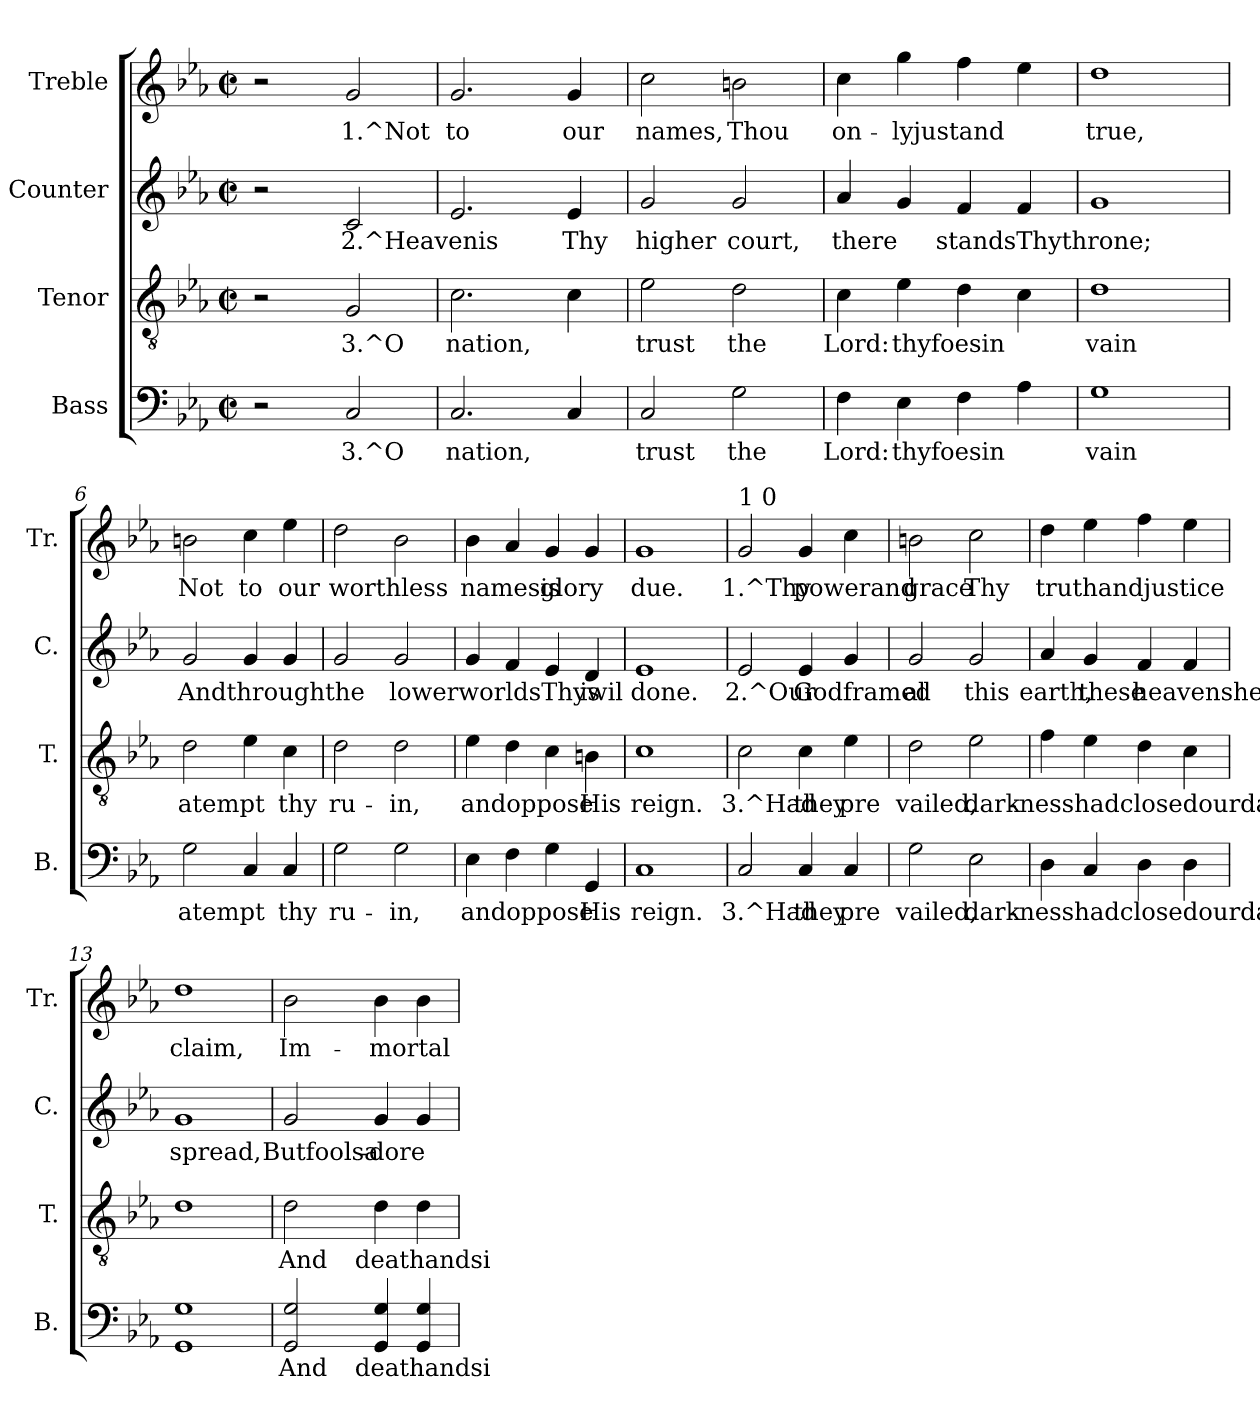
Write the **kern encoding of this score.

**kern	**text	**kern	**text	**kern	**text	**kern	**text
*part4	*part4	*part3	*part3	*part2	*part2	*part1	*part1
*staff4	*staff4	*staff3	*staff3	*staff2	*staff2	*staff1	*staff1
*I"Bass	*	*I"Tenor	*	*I"Counter	*	*I"Treble	*
*I'B.	*	*I'T.	*	*I'C.	*	*I'Tr.	*
!!LO:PB:g=z
*stria5	*	*stria5	*	*stria5	*	*stria5	*
*clefF4	*	*clefGv2	*	*clefG2	*	*clefG2	*
*k[b-e-a-]	*	*k[b-e-a-]	*	*k[b-e-a-]	*	*k[b-e-a-]	*
*E-:	*	*E-:	*	*E-:	*	*E-:	*
*M2/2	*	*M2/2	*	*M2/2	*	*M2/2	*
*met(c|)	*	*met(c|)	*	*met(c|)	*	*met(c|)	*
=1	=1	=1	=1	=1	=1	=1	=1
2r	.	2r	.	2r	.	2r	.
!	!LO:LY:a:rj	!	!LO:LY:b:rj	!	!LO:LY:b:rj	!	!LO:LY:b:rj
2C/	3.^O	2G/	3.^O	2c/	2.^Heavenis-	2g/	1.^Not
=2	=2	=2	=2	=2	=2	=2	=2
!	!LO:LY:a:rj	!	!LO:LY:b:rj	!	!LO:LY:b:rj	!	!LO:LY:b:rj
2.C/	nation,	2.c\	nation,	2.e-/	--	2.g/	to
!	!LO:LY:a:rj	!	!LO:LY:b:rj	!	!LO:LY:b:rj	!	!LO:LY:b:rj
4C/	.	4c\	.	4e-/	-Thy	4g/	our
=3	=3	=3	=3	=3	=3	=3	=3
!	!LO:LY:a:rj	!	!LO:LY:b:rj	!	!LO:LY:b:rj	!	!LO:LY:b:rj
2C/	trust	2e-\	trust	2g/	higher	2cc\	names,
!	!LO:LY:a:rj	!	!LO:LY:b:rj	!	!LO:LY:b:rj	!	!LO:LY:b:rj
2G\	the	2d\	the	2g/	court,	2bn\	Thou
=4	=4	=4	=4	=4	=4	=4	=4
!	!LO:LY:a:rj	!	!LO:LY:b:rj	!	!LO:LY:b:rj	!	!LO:LY:b:rj
4F\	Lord:	4c\	Lord:	4a-/	there	4cc\	on-
!	!LO:LY:a:rj	!	!LO:LY:b:rj	!	!LO:LY:b:rj	!	!LO:LY:b:rj
4E-\	thyfoesin	4e-\	thyfoesin	4g/	.	4gg\	-lyjustand
!	!LO:LY:a:rj	!	!LO:LY:b:rj	!	!LO:LY:b:rj	!	!LO:LY:b:rj
4F\	.	4d\	.	4f/	standsThythrone;	4ff\	.
!	!LO:LY:a:rj	!	!LO:LY:b:rj	!	!LO:LY:b:rj	!	!LO:LY:b:rj
4A-\	.	4c\	.	4f/	.	4ee-\	.
=5	=5	=5	=5	=5	=5	=5	=5
!	!LO:LY:a:rj	!	!LO:LY:b:rj	!	!LO:LY:b:rj	!	!LO:LY:b:rj
1G	vain	1d	vain	1g	.	1dd	true,
=6	=6	=6	=6	=6	=6	=6	=6
!	!LO:LY:a:rj	!	!LO:LY:b:rj	!	!LO:LY:b:rj	!	!LO:LY:b:rj
2G\	atempt	2d\	atempt	2g/	Andthroughthe	2bn\	Not
!	!LO:LY:a:rj	!	!LO:LY:b:rj	!	!LO:LY:b:rj	!	!LO:LY:b:rj
4C/	.	4e-\	.	4g/	.	4cc\	to
!	!LO:LY:a:rj	!	!LO:LY:b:rj	!	!LO:LY:b:rj	!	!LO:LY:b:rj
4C/	thy	4c\	thy	4g/	.	4ee-\	our
=7	=7	=7	=7	=7	=7	=7	=7
!	!LO:LY:a:rj	!	!LO:LY:b:rj	!	!LO:LY:b:rj	!	!LO:LY:b:rj
2G\	ru-	2d\	ru-	2g/	.	2dd\	worthless
!	!LO:LY:a:rj	!	!LO:LY:b:rj	!	!LO:LY:b:rj	!	!LO:LY:b:rj
2G\	-in,	2d\	-in,	2g/	lowerworldsThywil	2b-\	.
=8	=8	=8	=8	=8	=8	=8	=8
!	!LO:LY:a:rj	!	!LO:LY:b:rj	!	!LO:LY:b:rj	!	!LO:LY:b:rj
4E-\	andoppose	4e-\	andoppose	4g/	.	4b-\	namesis
!	!LO:LY:a:rj	!	!LO:LY:b:rj	!	!LO:LY:b:rj	!	!LO:LY:b:rj
4F\	.	4d\	.	4f/	.	4a-/	.
!	!LO:LY:a:rj	!	!LO:LY:b:rj	!	!LO:LY:b:rj	!	!LO:LY:b:rj
4G\	.	4c\	.	4e-/	.	4g/	glory
!	!LO:LY:a:rj	!	!LO:LY:b:rj	!	!LO:LY:b:rj	!	!LO:LY:b:rj
4GG/	His	4Bn\	His	4d/	is	4g/	.
=9	=9	=9	=9	=9	=9	=9	=9
!	!LO:LY:a:rj	!	!LO:LY:b:rj	!	!LO:LY:b:rj	!	!LO:LY:b:rj
1C	reign.	1c	reign.	1e-	done.	1g	due.
!!LO:LB:g=z
=10	=10	=10	=10	=10	=10	=10	=10
!	!	!	!	!	!	!LO:TX:a:t=1 0	!
!	!LO:LY:a:rj	!	!LO:LY:b:rj	!	!LO:LY:b:rj	!	!LO:LY:b:rj
2C/	3.^Had	2c\	3.^Had	2e-/	2.^Our	2g/	1.^Thy
!	!LO:LY:a:rj	!	!LO:LY:b:rj	!	!LO:LY:b:rj	!	!LO:LY:b:rj
4C/	they	4c\	they	4e-/	Godframed	4g/	powerand
!	!LO:LY:a:rj	!	!LO:LY:b:rj	!	!LO:LY:b:rj	!	!LO:LY:b:rj
4C/	pre	4e-\	pre	4g/	.	4cc\	.
=11	=11	=11	=11	=11	=11	=11	=11
!	!LO:LY:a:rj	!	!LO:LY:b:rj	!	!LO:LY:b:rj	!	!LO:LY:b:rj
2G\	vailed,	2d\	vailed,	2g/	al	2bn\	grace
!	!LO:LY:a:rj	!	!LO:LY:b:rj	!	!LO:LY:b:rj	!	!LO:LY:b:rj
2E-\	dark-	2e-\	dark-	2g/	this	2cc\	Thy
=12	=12	=12	=12	=12	=12	=12	=12
!	!LO:LY:a:rj	!	!LO:LY:b:rj	!	!LO:LY:b:rj	!	!LO:LY:b:rj
4D\	-nesshadclosedourdays,	4f\	-nesshadclosedourdays,	4a-/	earth,	4dd\	truthandjustice
!	!LO:LY:a:rj	!	!LO:LY:b:rj	!	!LO:LY:b:rj	!	!LO:LY:b:rj
4C/	.	4e-\	.	4g/	these	4ee-\	.
!	!LO:LY:a:rj	!	!LO:LY:b:rj	!	!LO:LY:b:rj	!	!LO:LY:b:rj
4D\	.	4d\	.	4f/	heavenshe	4ff\	.
!	!LO:LY:a:rj	!	!LO:LY:b:rj	!	!LO:LY:b:rj	!	!LO:LY:b:rj
4D\	.	4c\	.	4f/	.	4ee-\	.
=13	=13	=13	=13	=13	=13	=13	=13
!	!LO:LY:a:rj	!	!LO:LY:b:rj	!	!LO:LY:b:rj	!	!LO:LY:b:rj
1G 1GG	.	1d	.	1g	spread,	1dd	claim,
=14	=14	=14	=14	=14	=14	=14	=14
!	!LO:LY:a:rj	!	!LO:LY:b:rj	!	!LO:LY:b:rj	!	!LO:LY:b:rj
2G/ 2GG/	And	2d\	And	2g/	Butfoolsa-	2b-\	Im-
!	!LO:LY:a:rj	!	!LO:LY:b:rj	!	!LO:LY:b:rj	!	!LO:LY:b:rj
4G/ 4GG/	deathandsi-	4d\	deathandsi-	4g/	-dore	4b-\	-mortal
!	!LO:LY:a:rj	!	!LO:LY:b:rj	!	!LO:LY:b:rj	!	!LO:LY:b:rj
4G/ 4GG/	--	4d\	--	4g/	.	4b-\	.
=	=	=	=	=	=	=	=
*-	*-	*-	*-	*-	*-	*-	*-
